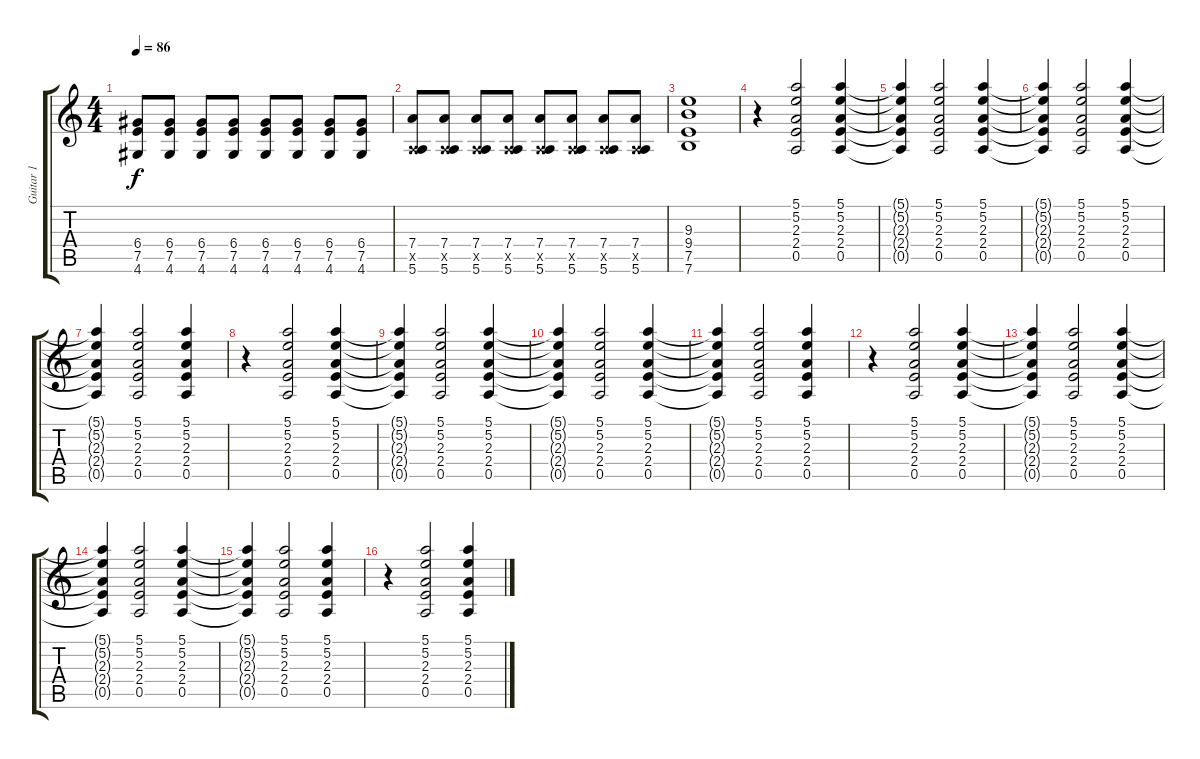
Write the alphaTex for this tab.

\track ("Guitar 1" "Guitar 1") {instrument electricguitarclean}
\staff {score tabs}
\tuning (E4 B3 G3 D3 A2 E2) {hide}
\ts (4 4)
\tempo 86
\clef g2
\ks c
(6.4 7.5 4.6).8{dy f} (6.4 7.5 4.6).8 (6.4 7.5 4.6).8 (6.4 7.5 4.6).8 (6.4 7.5 4.6).8 (6.4 7.5 4.6).8 (6.4 7.5 4.6).8 (6.4 7.5 4.6).8 |
(7.4 0.5{x} 5.6).8 (7.4 0.5{x} 5.6).8 (7.4 0.5{x} 5.6).8 (7.4 0.5{x} 5.6).8 (7.4 0.5{x} 5.6).8 (7.4 0.5{x} 5.6).8 (7.4 0.5{x} 5.6).8 (7.4 0.5{x} 5.6).8 |
(9.3 9.4 7.5 7.6).1 |
r.4 (5.1 5.2 2.3 2.4 0.5).2 (5.1 5.2 2.3 2.4 0.5).4 |
(5.1{t} 5.2{t} 2.3{t} 2.4{t} 0.5{t}).4 (5.1 5.2 2.3 2.4 0.5).2 (5.1 5.2 2.3 2.4 0.5).4 |
(5.1{t} 5.2{t} 2.3{t} 2.4{t} 0.5{t}).4 (5.1 5.2 2.3 2.4 0.5).2 (5.1 5.2 2.3 2.4 0.5).4 |
(5.1{t} 5.2{t} 2.3{t} 2.4{t} 0.5{t}).4 (5.1 5.2 2.3 2.4 0.5).2 (5.1 5.2 2.3 2.4 0.5).4 |
r.4 (5.1 5.2 2.3 2.4 0.5).2 (5.1 5.2 2.3 2.4 0.5).4 |
(5.1{t} 5.2{t} 2.3{t} 2.4{t} 0.5{t}).4 (5.1 5.2 2.3 2.4 0.5).2 (5.1 5.2 2.3 2.4 0.5).4 |
(5.1{t} 5.2{t} 2.3{t} 2.4{t} 0.5{t}).4 (5.1 5.2 2.3 2.4 0.5).2 (5.1 5.2 2.3 2.4 0.5).4 |
(5.1{t} 5.2{t} 2.3{t} 2.4{t} 0.5{t}).4 (5.1 5.2 2.3 2.4 0.5).2 (5.1 5.2 2.3 2.4 0.5).4 |
r.4 (5.1 5.2 2.3 2.4 0.5).2 (5.1 5.2 2.3 2.4 0.5).4 |
(5.1{t} 5.2{t} 2.3{t} 2.4{t} 0.5{t}).4 (5.1 5.2 2.3 2.4 0.5).2 (5.1 5.2 2.3 2.4 0.5).4 |
(5.1{t} 5.2{t} 2.3{t} 2.4{t} 0.5{t}).4 (5.1 5.2 2.3 2.4 0.5).2 (5.1 5.2 2.3 2.4 0.5).4 |
(5.1{t} 5.2{t} 2.3{t} 2.4{t} 0.5{t}).4 (5.1 5.2 2.3 2.4 0.5).2 (5.1 5.2 2.3 2.4 0.5).4 |
r.4 (5.1 5.2 2.3 2.4 0.5).2 (5.1 5.2 2.3 2.4 0.5).4
